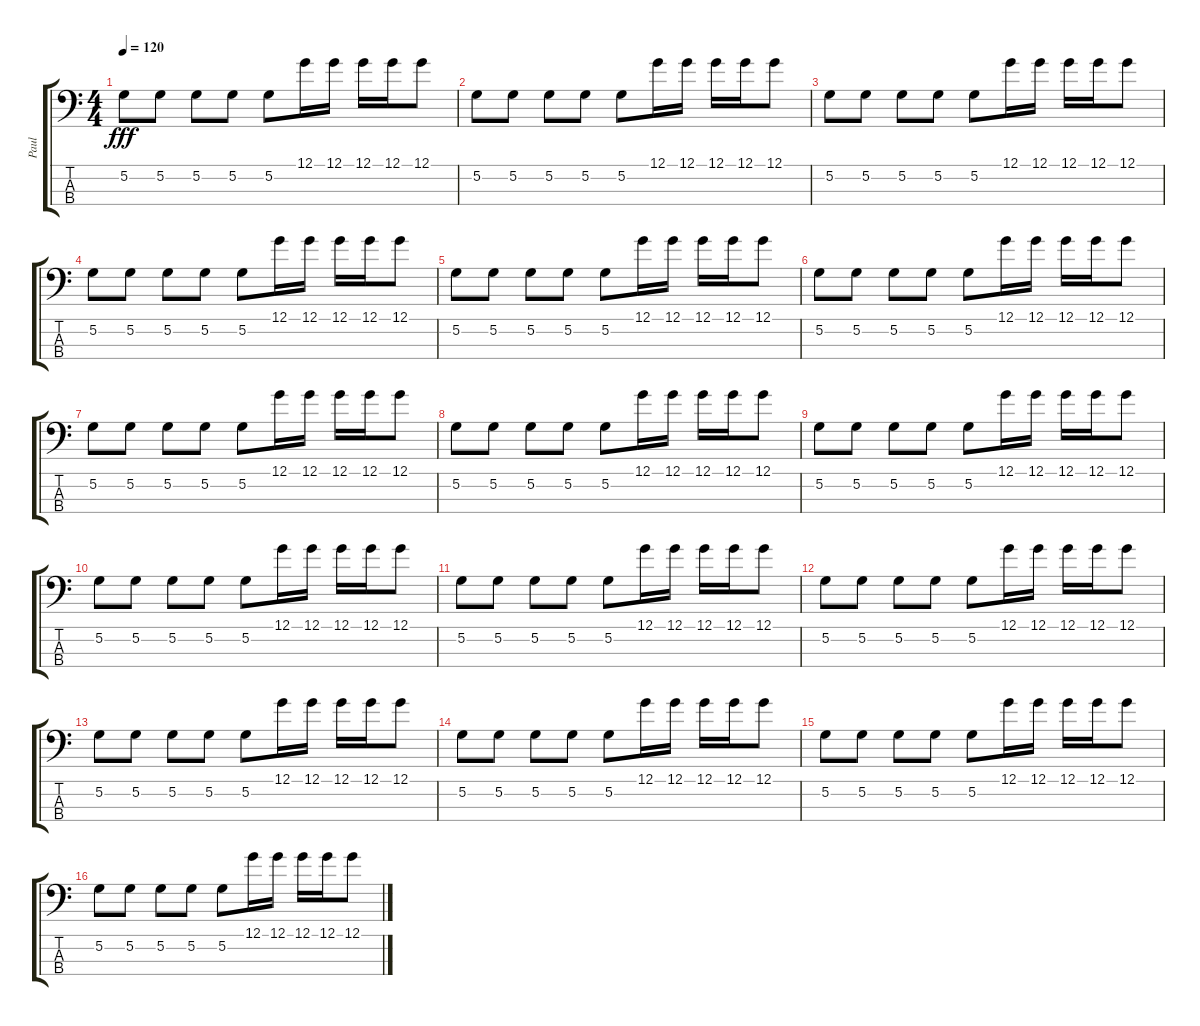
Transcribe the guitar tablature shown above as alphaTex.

\track ("Paul" "Paul") {instrument fretlessbass}
\staff {score tabs}
\tuning (G2 D2 A1 E1) {hide}
\ts (4 4)
\tempo 120
\clef f4
\ks c
5.2.8{dy fff} 5.2.8 5.2.8 5.2.8 5.2.8 12.1.16 12.1.16 12.1.16 12.1.16 12.1.8 |
5.2.8 5.2.8 5.2.8 5.2.8 5.2.8 12.1.16 12.1.16 12.1.16 12.1.16 12.1.8 |
5.2.8 5.2.8 5.2.8 5.2.8 5.2.8 12.1.16 12.1.16 12.1.16 12.1.16 12.1.8 |
5.2.8 5.2.8 5.2.8 5.2.8 5.2.8 12.1.16 12.1.16 12.1.16 12.1.16 12.1.8 |
5.2.8 5.2.8 5.2.8 5.2.8 5.2.8 12.1.16 12.1.16 12.1.16 12.1.16 12.1.8 |
5.2.8 5.2.8 5.2.8 5.2.8 5.2.8 12.1.16 12.1.16 12.1.16 12.1.16 12.1.8 |
5.2.8 5.2.8 5.2.8 5.2.8 5.2.8 12.1.16 12.1.16 12.1.16 12.1.16 12.1.8 |
5.2.8 5.2.8 5.2.8 5.2.8 5.2.8 12.1.16 12.1.16 12.1.16 12.1.16 12.1.8 |
5.2.8 5.2.8 5.2.8 5.2.8 5.2.8 12.1.16 12.1.16 12.1.16 12.1.16 12.1.8 |
5.2.8 5.2.8 5.2.8 5.2.8 5.2.8 12.1.16 12.1.16 12.1.16 12.1.16 12.1.8 |
5.2.8 5.2.8 5.2.8 5.2.8 5.2.8 12.1.16 12.1.16 12.1.16 12.1.16 12.1.8 |
5.2.8 5.2.8 5.2.8 5.2.8 5.2.8 12.1.16 12.1.16 12.1.16 12.1.16 12.1.8 |
5.2.8 5.2.8 5.2.8 5.2.8 5.2.8 12.1.16 12.1.16 12.1.16 12.1.16 12.1.8 |
5.2.8 5.2.8 5.2.8 5.2.8 5.2.8 12.1.16 12.1.16 12.1.16 12.1.16 12.1.8 |
5.2.8 5.2.8 5.2.8 5.2.8 5.2.8 12.1.16 12.1.16 12.1.16 12.1.16 12.1.8 |
5.2.8 5.2.8 5.2.8 5.2.8 5.2.8 12.1.16 12.1.16 12.1.16 12.1.16 12.1.8
